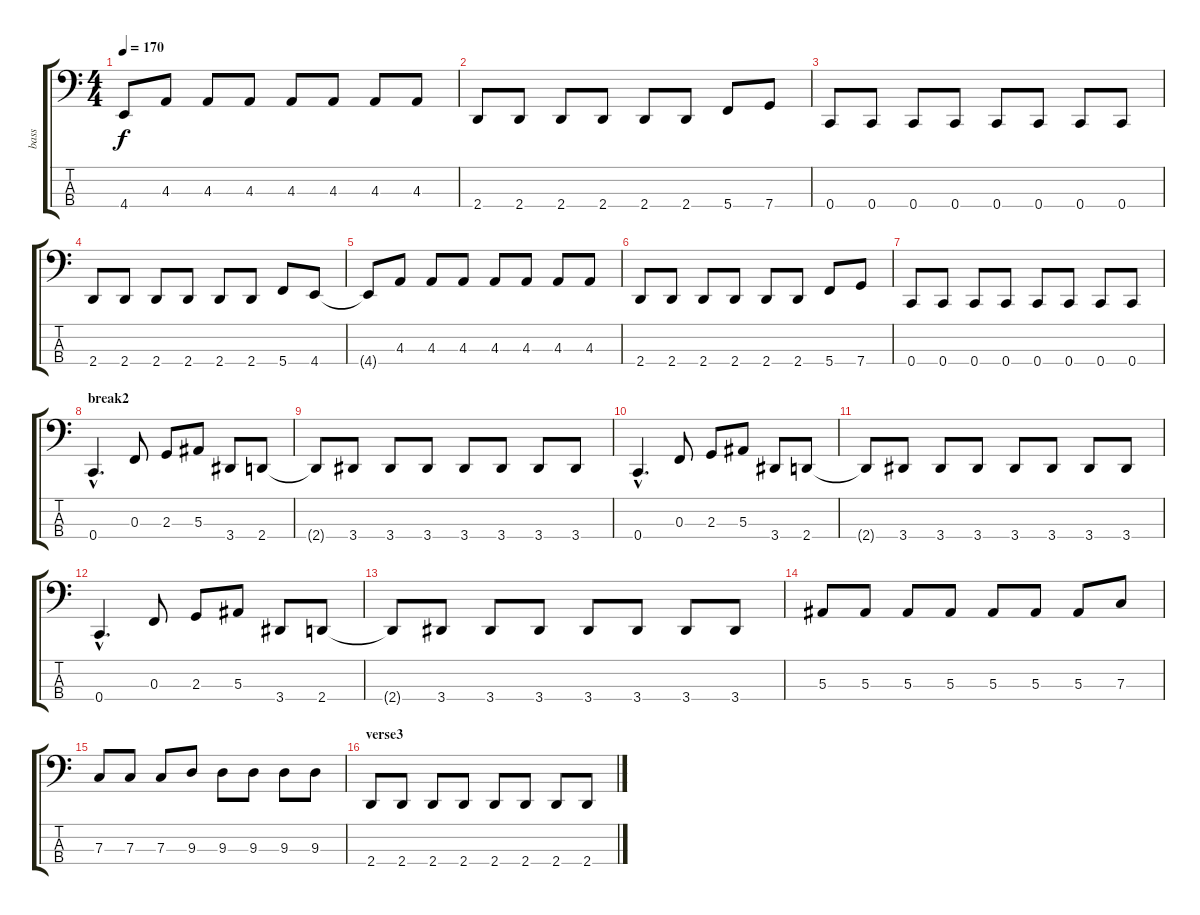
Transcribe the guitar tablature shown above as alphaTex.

\track ("bass" "bass") {instrument electricbassfinger}
\staff {score tabs}
\tuning (Eb2 Bb1 F1 C1) {hide}
\ts (4 4)
\tempo 170
\clef f4
\ks c
4.4{t}.8{dy f} 4.3.8 4.3.8 4.3.8 4.3.8 4.3.8 4.3.8 4.3.8 |
2.4.8 2.4.8 2.4.8 2.4.8 2.4.8 2.4.8 5.4.8 7.4.8 |
0.4.8 0.4.8 0.4.8 0.4.8 0.4.8 0.4.8 0.4.8 0.4.8 |
2.4.8 2.4.8 2.4.8 2.4.8 2.4.8 2.4.8 5.4.8 4.4.8 |
4.4{t}.8 4.3.8 4.3.8 4.3.8 4.3.8 4.3.8 4.3.8 4.3.8 |
2.4.8 2.4.8 2.4.8 2.4.8 2.4.8 2.4.8 5.4.8 7.4.8 |
0.4.8 0.4.8 0.4.8 0.4.8 0.4.8 0.4.8 0.4.8 0.4.8 |
\section ("" "break2")
0.4{hac}.4{d} 0.3.8 2.3.8 5.3.8 3.4.8 2.4.8 |
2.4{t}.8 3.4.8 3.4.8 3.4.8 3.4.8 3.4.8 3.4.8 3.4.8 |
0.4{hac}.4{d} 0.3.8 2.3.8 5.3.8 3.4.8 2.4.8 |
2.4{t}.8 3.4.8 3.4.8 3.4.8 3.4.8 3.4.8 3.4.8 3.4.8 |
0.4{hac}.4{d} 0.3.8 2.3.8 5.3.8 3.4.8 2.4.8 |
2.4{t}.8 3.4.8 3.4.8 3.4.8 3.4.8 3.4.8 3.4.8 3.4.8 |
5.3.8 5.3.8 5.3.8 5.3.8 5.3.8 5.3.8 5.3.8 7.3.8 |
7.3.8 7.3.8 7.3.8 9.3.8 9.3.8 9.3.8 9.3.8 9.3.8 |
\section ("" "verse3")
2.4.8 2.4.8 2.4.8 2.4.8 2.4.8 2.4.8 2.4.8 2.4.8
